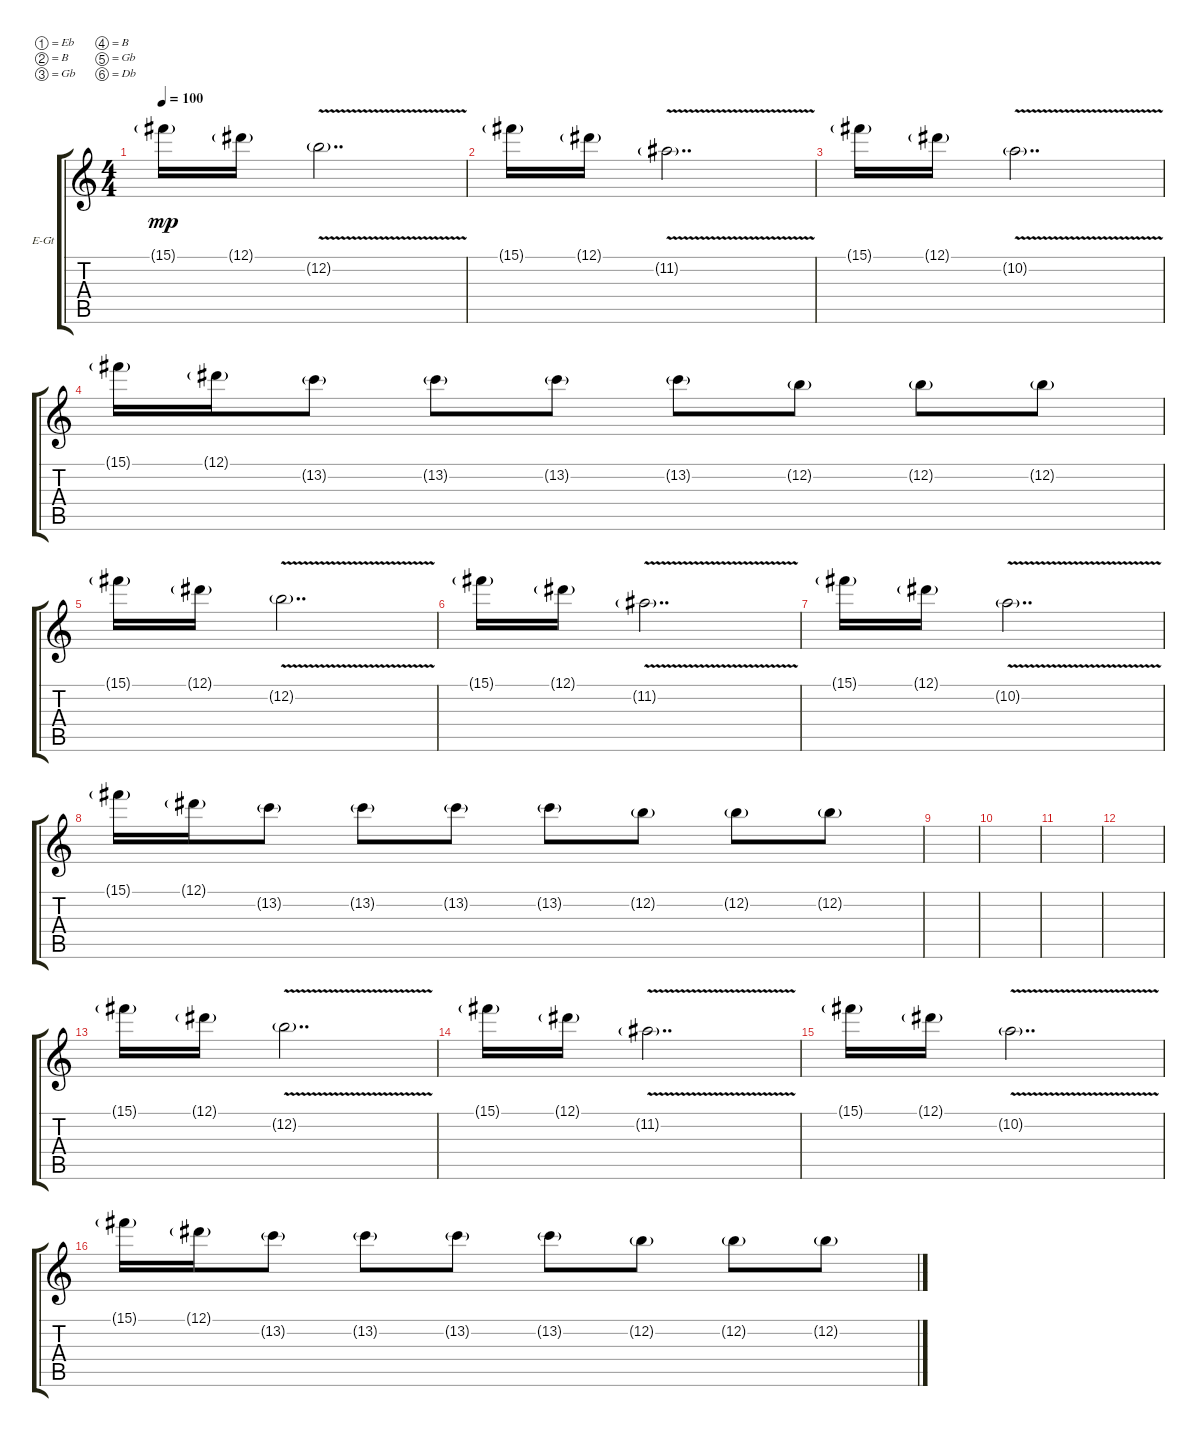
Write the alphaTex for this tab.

\bracketExtendMode groupsimilarinstruments
\firstSystemTrackNameOrientation horizontal
\otherSystemsTrackNameOrientation horizontal
\track ("Electric Guitar" "E-Gt") {instrument distortionguitar}
\staff {score tabs}
\tuning (Eb4 B3 Gb3 B2 Gb2 Db2)
\ts (4 4)
\tempo 100
\clef g2
\scale
0.333333
\ks c
15.1{g}.16{dy mp} 12.1{g}.16 12.2{v g}.2{dd} |
\scale
0.333333 15.1{g}.16 12.1{g}.16 11.2{v g}.2{dd} |
\scale
0.333333 15.1{g}.16 12.1{g}.16 10.2{v g}.2{dd} |
\scale
0.333333 15.1{g}.16 12.1{g}.16 13.2{g}.8 13.2{g}.8 13.2{g}.8 13.2{g}.8 12.2{g}.8 12.2{g}.8 12.2{g}.8 |
\scale
0.333333 15.1{g}.16 12.1{g}.16 12.2{v g}.2{dd} |
\scale
0.333333 15.1{g}.16 12.1{g}.16 11.2{v g}.2{dd} |
\scale
0.333333 15.1{g}.16 12.1{g}.16 10.2{v g}.2{dd} |
\scale
0.333333 15.1{g}.16 12.1{g}.16 13.2{g}.8 13.2{g}.8 13.2{g}.8 13.2{g}.8 12.2{g}.8 12.2{g}.8 12.2{g}.8 |
\scale
0.333333 |
\scale
0.333333 |
\scale
0.333333 |
\scale
0.333333 |
\scale
0.333333 15.1{g}.16 12.1{g}.16 12.2{v g}.2{dd} |
\scale
0.333333 15.1{g}.16 12.1{g}.16 11.2{v g}.2{dd} |
\scale
0.333333 15.1{g}.16 12.1{g}.16 10.2{v g}.2{dd} |
\scale
0.333333 15.1{g}.16 12.1{g}.16 13.2{g}.8 13.2{g}.8 13.2{g}.8 13.2{g}.8 12.2{g}.8 12.2{g}.8 12.2{g}.8
